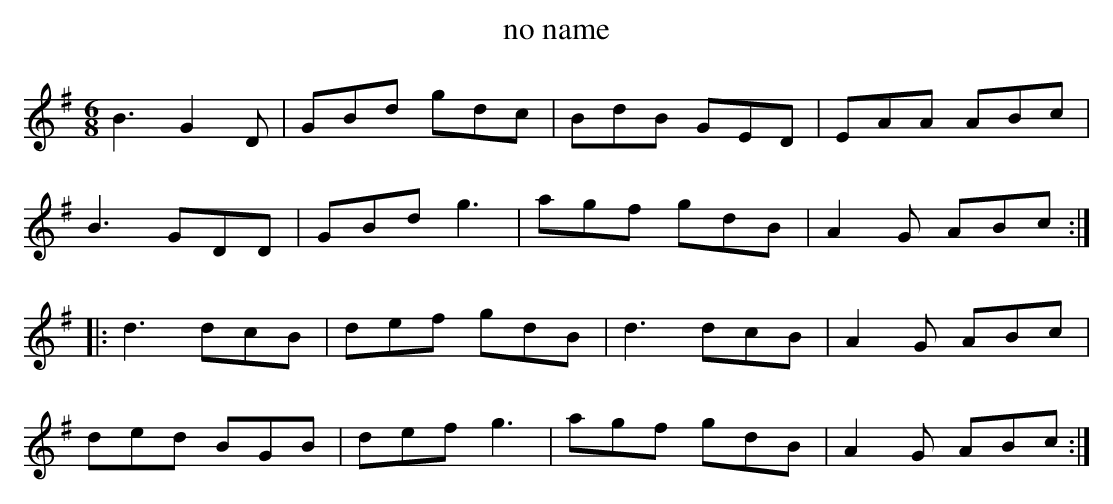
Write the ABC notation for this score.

X:1
T:no name
M:6/8
K:G
B3 G2D|GBd gdc|BdB GED|EAA ABc|
B3 GDD|GBd g3|agf gdB|A2G ABc:|
|:d3 dcB|def gdB|d3 dcB|A2G ABc|
ded BGB|def g3|agf gdB|A2G ABc:|
